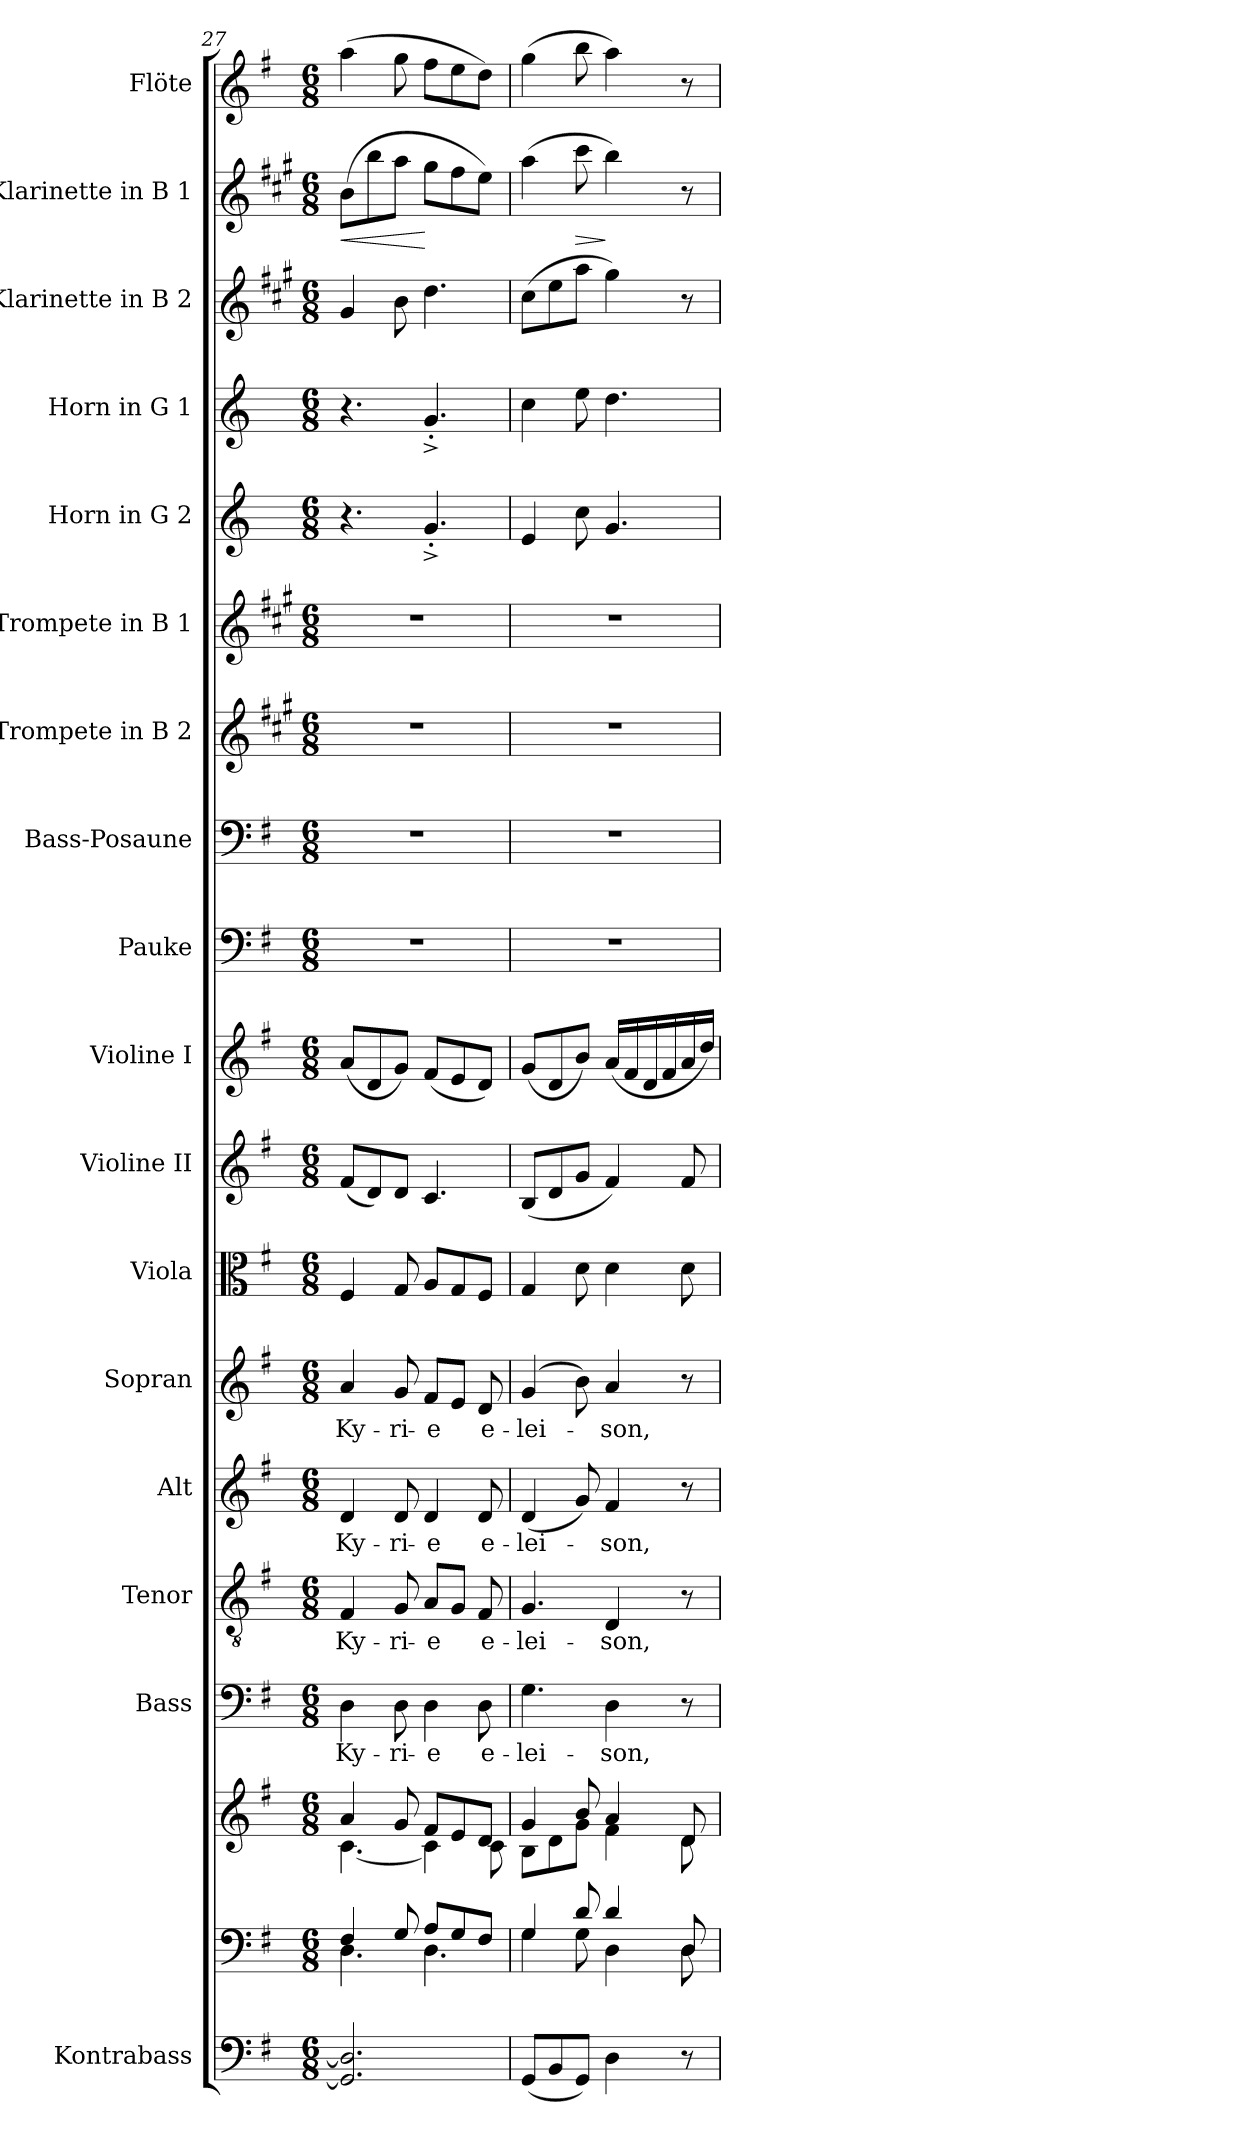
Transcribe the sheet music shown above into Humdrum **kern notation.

**kern	**kern	**kern	**kern	**text	**kern	**text	**kern	**text	**kern	**text	**kern	**kern	**kern	**kern	**kern	**kern	**kern	**kern	**kern	**kern	**kern	**dynam	**kern
*part18	*part17	*part17	*part16	*part16	*part15	*part15	*part14	*part14	*part13	*part13	*part12	*part11	*part10	*part9	*part8	*part7	*part6	*part5	*part4	*part3	*part2	*part2	*part1
*staff19	*staff18	*staff17	*staff16	*staff16	*staff15	*staff15	*staff14	*staff14	*staff13	*staff13	*staff12	*staff11	*staff10	*staff9	*staff8	*staff7	*staff6	*staff5	*staff4	*staff3	*staff2	*staff2	*staff1
*I"Kontrabass	*	*	*I"Bass	*	*I"Tenor	*	*I"Alt	*	*I"Sopran	*	*I"Viola	*I"Violine II	*I"Violine I	*I"Pauke	*I"Bass-Posaune	*I"Trompete in B 2	*I"Trompete in B 1	*I"Horn in G 2	*I"Horn in G 1	*I"Klarinette in B 2	*I"Klarinette in B 1	*	*I"Flöte
*I'Kb.	*	*	*I'B	*	*I'T	*	*I'A	*	*I'S	*	*I'Vla.	*I'Vl. II	*I'Vl. I	*I'Pk.	*I'B. Pos.	*	*	*I'Hrn. 2	*I'Hrn. 1	*	*	*	*I'Fl.
*clefF4	*clefF4	*clefG2	*clefF4	*	*clefGv2	*	*clefG2	*	*clefG2	*	*clefC3	*clefG2	*clefG2	*clefF4	*clefF4	*clefG2	*clefG2	*clefG2	*clefG2	*clefG2	*clefG2	*	*clefG2
*ITrd7c12	*	*	*	*	*	*	*	*	*	*	*	*	*	*	*	*ITrd1c2	*ITrd1c2	*ITrd3c5	*ITrd3c5	*ITrd1c2	*ITrd1c2	*	*
*k[f#]	*k[f#]	*k[f#]	*k[f#]	*	*k[f#]	*	*k[f#]	*	*k[f#]	*	*k[f#]	*k[f#]	*k[f#]	*k[f#]	*k[f#]	*k[f#]	*k[f#]	*k[f#]	*k[f#]	*k[f#]	*k[f#]	*	*k[f#]
*G:	*G:	*G:	*G:	*	*G:	*	*G:	*	*G:	*	*G:	*G:	*G:	*G:	*G:	*G:	*G:	*G:	*G:	*G:	*G:	*	*G:
*M6/8	*M6/8	*M6/8	*M6/8	*	*M6/8	*	*M6/8	*	*M6/8	*	*M6/8	*M6/8	*M6/8	*M6/8	*M6/8	*M6/8	*M6/8	*M6/8	*M6/8	*M6/8	*M6/8	*	*M6/8
=27	=27	=27	=27	=27	=27	=27	=27	=27	=27	=27	=27	=27	=27	=27	=27	=27	=27	=27	=27	=27	=27	=27	=27
*	*^	*^	*	*	*	*	*	*	*	*	*	*	*	*	*	*	*	*	*	*	*	*	*
!	!	!	!	!	!	!LO:LY:b	!	!LO:LY:b	!	!LO:LY:b	!	!LO:LY:b	!	!	!	!	!	!	!	!	!	!	!	!LO:HP:b	!
2.GGG/] 2.DD/]	4F#/	4.D\	4a/	[<4.c\	4D\	Ky-	4F#/	Ky-	4d/	Ky-	4a/	Ky-	4F#/	(<8f#/L	(<8a/L	2.r	2.r	2.r	2.r	4.r	4.r	4f#/	(>8a\L	<	(>4aa\
.	.	.	.	.	.	.	.	.	.	.	.	.	.	8d/)	8d/	.	.	.	.	.	.	.	8aa\	.	.
!	!	!	!	!	!	!LO:LY:b	!	!LO:LY:b	!	!LO:LY:b	!	!LO:LY:b	!	!	!	!	!	!	!	!	!	!	!	!	!
.	8G/	.	8g/	.	8D\	-ri-	8G/	-ri-	8d/	-ri-	8g/	-ri-	8G/	8d/J	8g/J)	.	.	.	.	.	.	8a\	8gg\J	.	8gg\
!	!	!	!	!	!	!LO:LY:b	!	!LO:LY:b	!	!LO:LY:b	!	!LO:LY:b	!	!	!	!	!	!	!	!	!	!	!	!	!
.	8A/L	4.D\	8f#/L	4c\]	4D\	-e	8A/L	-e	4d/	-e	8f#/L	-e	8A/L	4.c/	(<8f#/L	.	.	.	.	4.d^<'</	4.d^<'</	4.cc\	8ff#\L	[	8ff#\L
.	8G/	.	8e/	.	.	.	8G/J	.	.	.	8e/J	.	8G/	.	8e/	.	.	.	.	.	.	.	8ee\	.	8ee\
!	!	!	!	!	!	!LO:LY:b	!	!LO:LY:b	!	!LO:LY:b	!	!LO:LY:b	!	!	!	!	!	!	!	!	!	!	!	!	!
.	8F#/J	.	8d/J	8c\	8D\	e-	8F#/	e-	8d/	e-	8d/	e-	8F#/J	.	8d/J)	.	.	.	.	.	.	.	8dd\J)	.	8dd\J)
=28	=28	=28	=28	=28	=28	=28	=28	=28	=28	=28	=28	=28	=28	=28	=28	=28	=28	=28	=28	=28	=28	=28	=28	=28	=28
!	!	!	!	!	!	!LO:LY:b	!	!LO:LY:b	!	!LO:LY:b	!	!LO:LY:b	!	!	!	!	!	!	!	!	!	!	!	!	!
(<8GGG/L	4G/	4G\	4g/	8B\L	4.G\	-lei-	4.G/	-lei-	(<4d/	-lei-	(4g/	-lei-	4G/	(<8B/L	(<8g/L	2.r	2.r	2.r	2.r	4B/	4g\	(>8b\L	(>4gg\	.	(>4gg\
8BBB/	.	.	.	8d\	.	.	.	.	.	.	.	.	.	8d/	8d/	.	.	.	.	.	.	8dd\	.	.	.
!	!	!	!	!	!	!	!	!	!	!	!	!	!	!	!	!	!	!	!	!	!	!	!	!LO:HP:b	!
8GGG/J)	8d/	8G\	8b/	8g\J	.	.	.	.	8g/)	.	8b\)	.	8d\	8g/J	8b/J)	.	.	.	.	8g\	8b\	8gg\J	8bb\	>	8bb\
!	!	!	!	!	!	!LO:LY:b	!	!LO:LY:b	!	!LO:LY:b	!	!LO:LY:b	!	!	!	!	!	!	!	!	!	!	!	!	!
4DD\	4d/	4D\	4a/	4f#\	4D\	-son,	4D/	-son,	4f#/	-son,	4a/	-son,	4d\	4f#/)	(<16a/LL	.	.	.	.	4.d/	4.a\	4ff#\)	4aa\)	]	4aa\)
.	.	.	.	.	.	.	.	.	.	.	.	.	.	.	16f#/	.	.	.	.	.	.	.	.	.	.
.	.	.	.	.	.	.	.	.	.	.	.	.	.	.	16d/	.	.	.	.	.	.	.	.	.	.
.	.	.	.	.	.	.	.	.	.	.	.	.	.	.	16f#/	.	.	.	.	.	.	.	.	.	.
8r	8D/	8D\	8d/	8d\	8r	.	8r	.	8r	.	8r	.	8d\	8f#/	16a/	.	.	.	.	.	.	8r	8r	.	8r
.	.	.	.	.	.	.	.	.	.	.	.	.	.	.	16dd/JJ)	.	.	.	.	.	.	.	.	.	.
*	*v	*v	*	*	*	*	*	*	*	*	*	*	*	*	*	*	*	*	*	*	*	*	*	*	*
*	*	*v	*v	*	*	*	*	*	*	*	*	*	*	*	*	*	*	*	*	*	*	*	*	*
=	=	=	=	=	=	=	=	=	=	=	=	=	=	=	=	=	=	=	=	=	=	=	=
*-	*-	*-	*-	*-	*-	*-	*-	*-	*-	*-	*-	*-	*-	*-	*-	*-	*-	*-	*-	*-	*-	*-	*-
